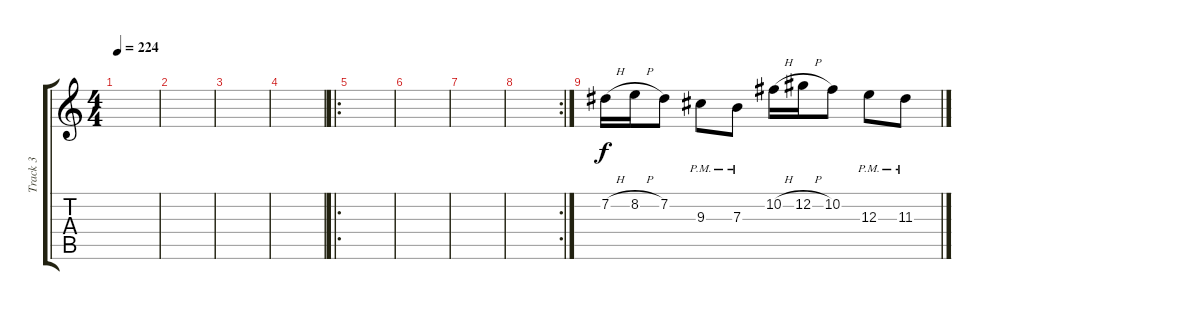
\track ("Track 3" "Track 3") {instrument electricguitarclean}
\staff {score tabs}
\tuning (Db4 Ab3 E3 B2 Gb2 Db2) {hide}
\ts (4 4)
\tempo 224
\clef g2
\ks c
|
|
|
|
\ro
|
|
|
\rc 2
|
7.2{h}.16 8.2{h}.16 7.2.8 9.3{pm}.8 7.3{pm}.8 10.2{h}.16 12.2{h}.16 10.2.8 12.3{pm}.8 11.3{pm}.8
